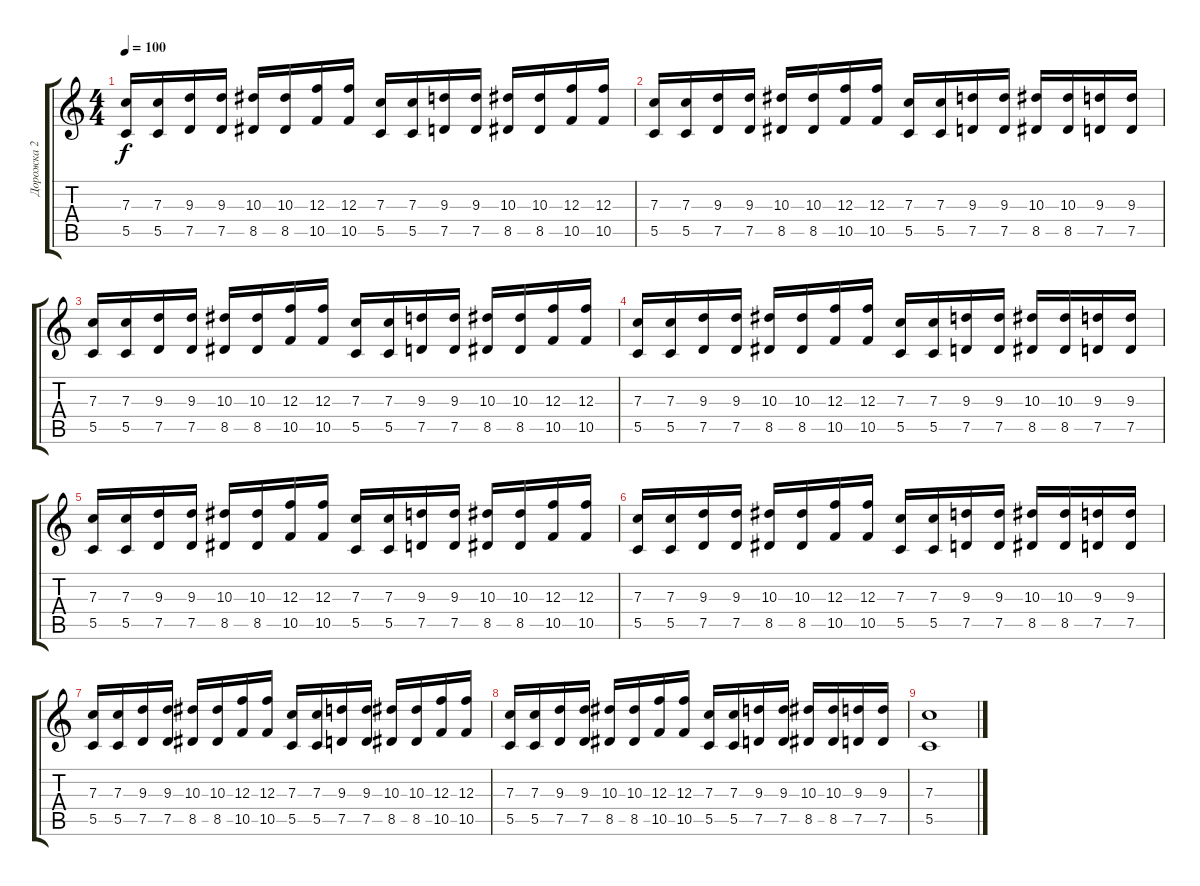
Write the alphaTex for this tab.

\track ("Дорожка 2" "Дорожка 2") {instrument electricguitarclean}
\staff {score tabs}
\tuning (D4 A3 F3 C3 G2 C2) {hide}
\ts (4 4)
\tempo 100
\clef g2
\ks c
(7.3 5.5).16{dy f} (7.3 5.5).16 (9.3 7.5).16 (9.3 7.5).16 (10.3 8.5).16 (10.3 8.5).16 (12.3 10.5).16 (12.3 10.5).16 (7.3 5.5).16 (7.3 5.5).16 (9.3 7.5).16 (9.3 7.5).16 (10.3 8.5).16 (10.3 8.5).16 (12.3 10.5).16 (12.3 10.5).16 |
(7.3 5.5).16 (7.3 5.5).16 (9.3 7.5).16 (9.3 7.5).16 (10.3 8.5).16 (10.3 8.5).16 (12.3 10.5).16 (12.3 10.5).16 (7.3 5.5).16 (7.3 5.5).16 (9.3 7.5).16 (9.3 7.5).16 (10.3 8.5).16 (10.3 8.5).16 (9.3 7.5).16 (9.3 7.5).16 |
(7.3 5.5).16 (7.3 5.5).16 (9.3 7.5).16 (9.3 7.5).16 (10.3 8.5).16 (10.3 8.5).16 (12.3 10.5).16 (12.3 10.5).16 (7.3 5.5).16 (7.3 5.5).16 (9.3 7.5).16 (9.3 7.5).16 (10.3 8.5).16 (10.3 8.5).16 (12.3 10.5).16 (12.3 10.5).16 |
(7.3 5.5).16 (7.3 5.5).16 (9.3 7.5).16 (9.3 7.5).16 (10.3 8.5).16 (10.3 8.5).16 (12.3 10.5).16 (12.3 10.5).16 (7.3 5.5).16 (7.3 5.5).16 (9.3 7.5).16 (9.3 7.5).16 (10.3 8.5).16 (10.3 8.5).16 (9.3 7.5).16 (9.3 7.5).16 |
(7.3 5.5).16 (7.3 5.5).16 (9.3 7.5).16 (9.3 7.5).16 (10.3 8.5).16 (10.3 8.5).16 (12.3 10.5).16 (12.3 10.5).16 (7.3 5.5).16 (7.3 5.5).16 (9.3 7.5).16 (9.3 7.5).16 (10.3 8.5).16 (10.3 8.5).16 (12.3 10.5).16 (12.3 10.5).16 |
(7.3 5.5).16 (7.3 5.5).16 (9.3 7.5).16 (9.3 7.5).16 (10.3 8.5).16 (10.3 8.5).16 (12.3 10.5).16 (12.3 10.5).16 (7.3 5.5).16 (7.3 5.5).16 (9.3 7.5).16 (9.3 7.5).16 (10.3 8.5).16 (10.3 8.5).16 (9.3 7.5).16 (9.3 7.5).16 |
(7.3 5.5).16 (7.3 5.5).16 (9.3 7.5).16 (9.3 7.5).16 (10.3 8.5).16 (10.3 8.5).16 (12.3 10.5).16 (12.3 10.5).16 (7.3 5.5).16 (7.3 5.5).16 (9.3 7.5).16 (9.3 7.5).16 (10.3 8.5).16 (10.3 8.5).16 (12.3 10.5).16 (12.3 10.5).16 |
(7.3 5.5).16 (7.3 5.5).16 (9.3 7.5).16 (9.3 7.5).16 (10.3 8.5).16 (10.3 8.5).16 (12.3 10.5).16 (12.3 10.5).16 (7.3 5.5).16 (7.3 5.5).16 (9.3 7.5).16 (9.3 7.5).16 (10.3 8.5).16 (10.3 8.5).16 (9.3 7.5).16 (9.3 7.5).16 |
(7.3 5.5).1
